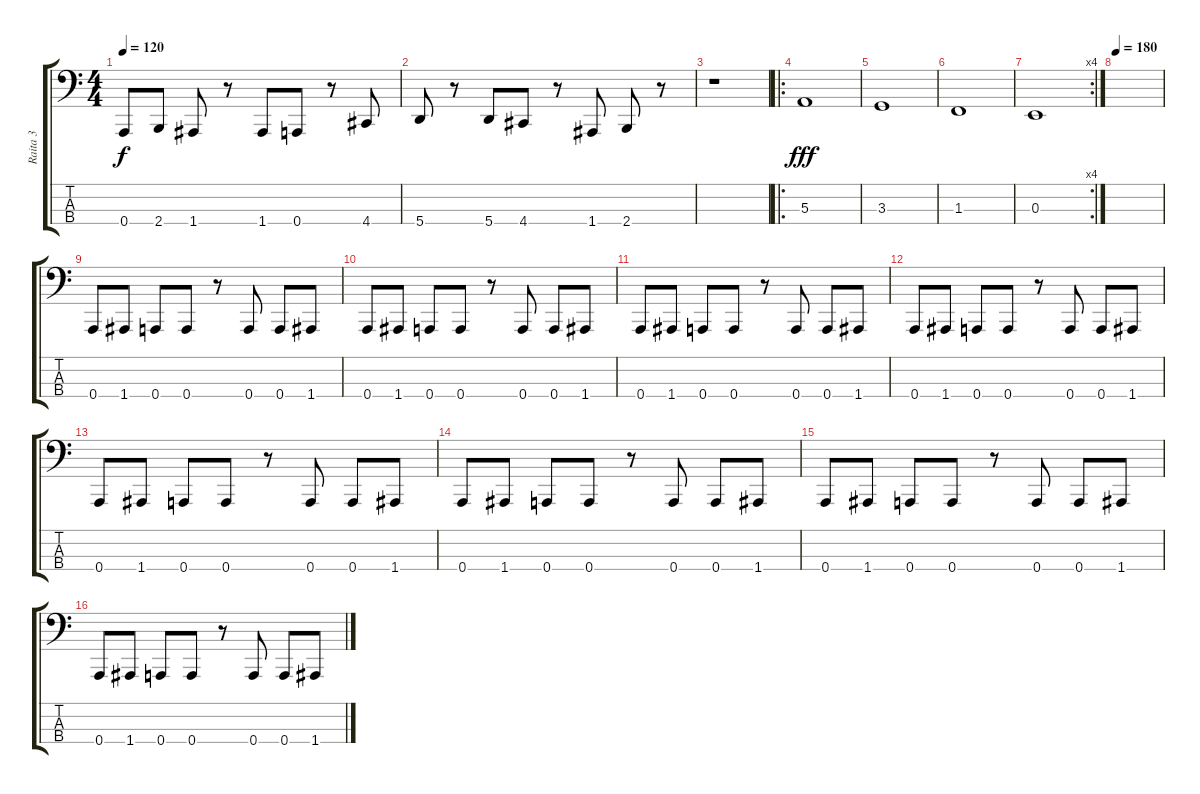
\track ("Raita 3" "Raita 3") {instrument electricbassfinger}
\staff {score tabs}
\tuning (D2 A1 E1 A0) {hide}
\ts (4 4)
\tempo 120
\clef f4
\ks c
0.4.8{dy f} 2.4.8 1.4.8 r.8 1.4.8 0.4.8 r.8 4.4.8 |
5.4.8 r.8 5.4.8 4.4.8 r.8 1.4.8 2.4.8 r.8 |
r.1 |
\ro
5.3.1{dy fff} |
3.3.1 |
1.3.1 |
\rc 4
0.3.1 |
\tempo 180
|
0.4.8 1.4.8 0.4.8 0.4.8 r.8 0.4.8 0.4.8 1.4.8 |
0.4.8 1.4.8 0.4.8 0.4.8 r.8 0.4.8 0.4.8 1.4.8 |
0.4.8 1.4.8 0.4.8 0.4.8 r.8 0.4.8 0.4.8 1.4.8 |
0.4.8 1.4.8 0.4.8 0.4.8 r.8 0.4.8 0.4.8 1.4.8 |
0.4.8 1.4.8 0.4.8 0.4.8 r.8 0.4.8 0.4.8 1.4.8 |
0.4.8 1.4.8 0.4.8 0.4.8 r.8 0.4.8 0.4.8 1.4.8 |
0.4.8 1.4.8 0.4.8 0.4.8 r.8 0.4.8 0.4.8 1.4.8 |
0.4.8 1.4.8 0.4.8 0.4.8 r.8 0.4.8 0.4.8 1.4.8
